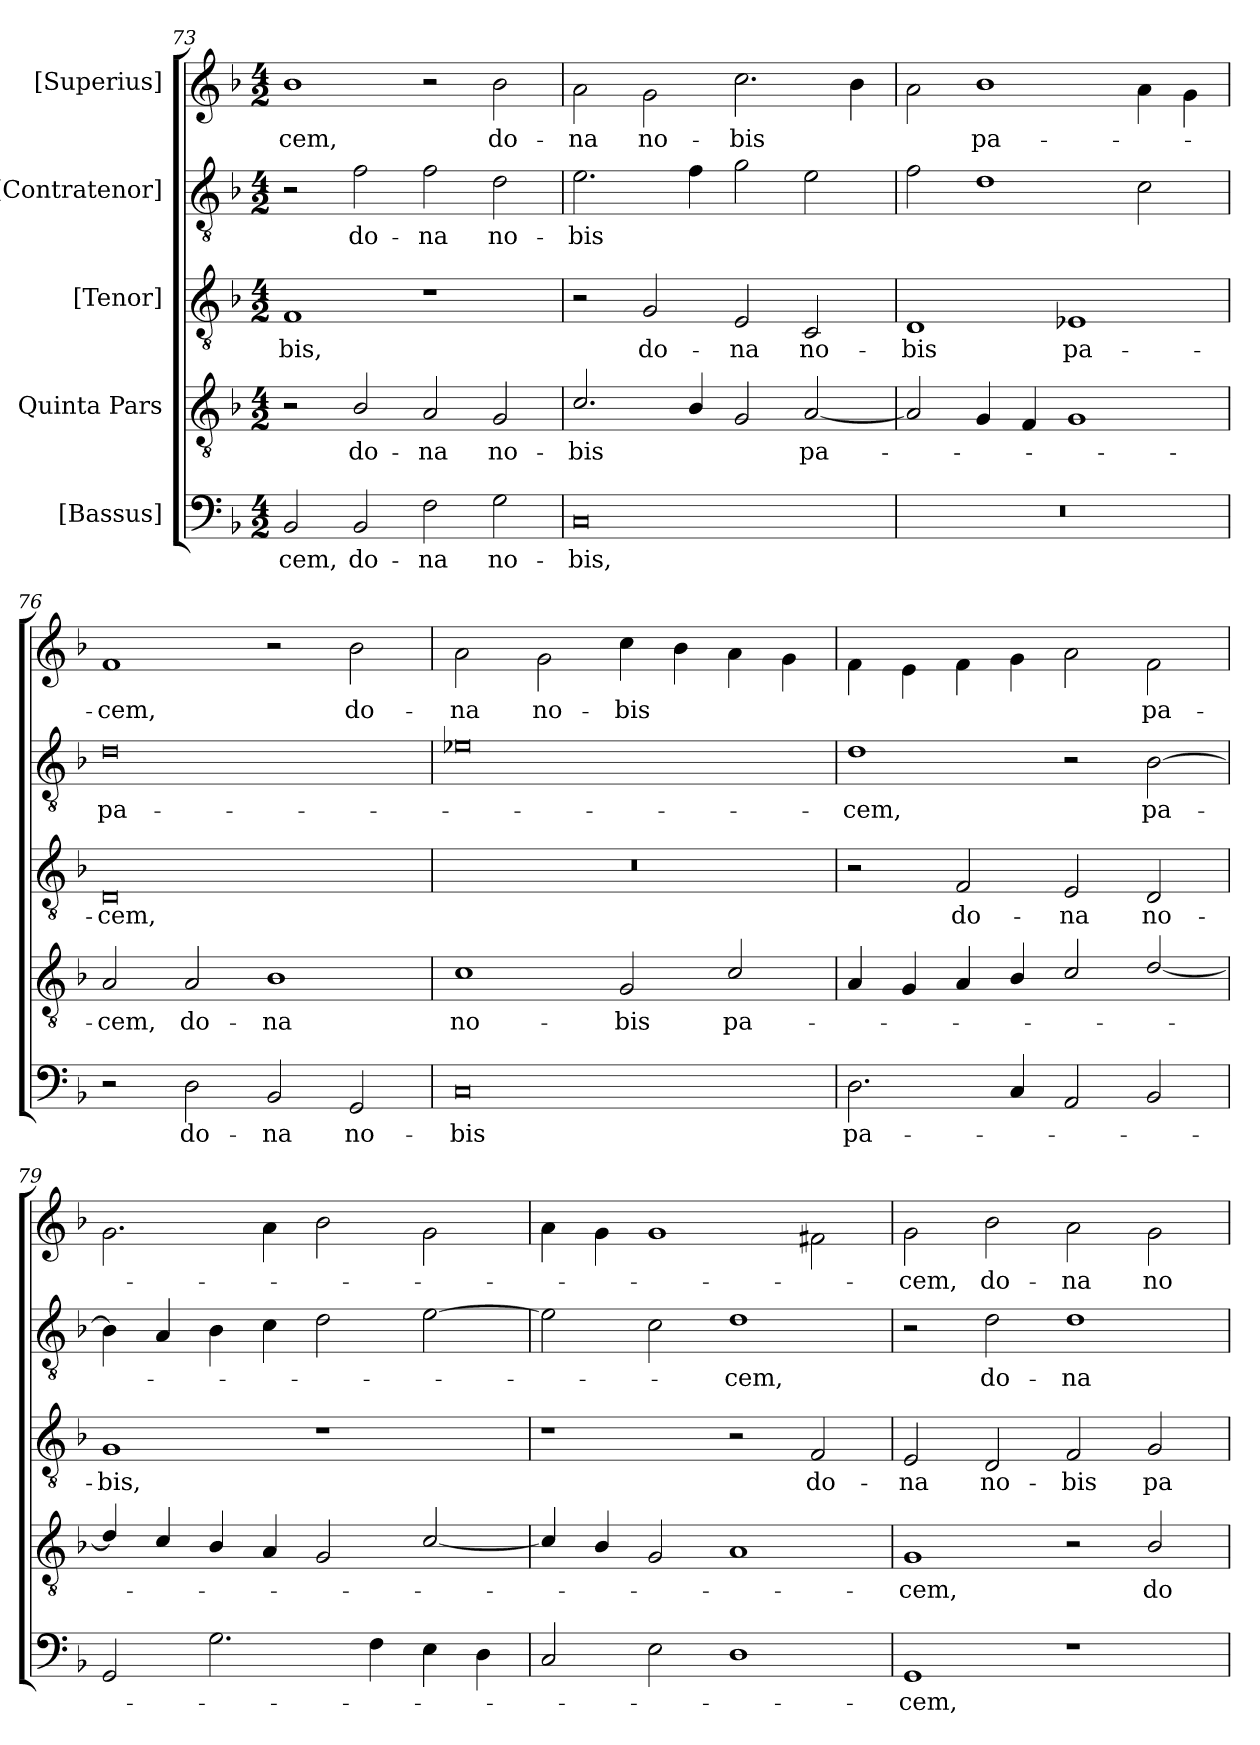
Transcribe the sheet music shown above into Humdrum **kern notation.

**kern	**text	**kern	**text	**kern	**text	**kern	**text	**kern	**text
*part5	*part5	*part4	*part4	*part3	*part3	*part2	*part2	*part1	*part1
*staff5	*staff5	*staff4	*staff4	*staff3	*staff3	*staff2	*staff2	*staff1	*staff1
*I"[Bassus]	*	*I"Quinta Pars	*	*I"[Tenor]	*	*I"[Contratenor]	*	*I"[Superius]	*
*clefF4	*	*clefGv2	*	*clefGv2	*	*clefGv2	*	*clefG2	*
*k[b-]	*	*k[b-]	*	*k[b-]	*	*k[b-]	*	*k[b-]	*
*M4/2	*	*M4/2	*	*M4/2	*	*M4/2	*	*M4/2	*
=73	=73	=73	=73	=73	=73	=73	=73	=73	=73
2BB-/	-cem,	2r	.	1F/	-bis,	2r	.	1b-\	-cem,
2BB-/	do-	2B-/	do-	.	.	2f\	do-	.	.
2F\	-na	2A/	-na	1r	.	2f\	-na	2r	.
2G\	no-	2G/	no-	.	.	2d\	no-	2b-\	do-
=74	=74	=74	=74	=74	=74	=74	=74	=74	=74
0C/	-bis,	2.c/	-bis	2r	.	2.e\	-bis	2a\	-na
.	.	.	.	2G/	do-	.	.	2g\	no-
.	.	4B-/	.	.	.	4f\	.	.	.
.	.	2G/	.	2E/	-na	2g\	.	2.cc\	-bis
.	.	[2A/	pa-	2C/	no-	2e\	.	.	.
.	.	.	.	.	.	.	.	4b-\	.
=75	=75	=75	=75	=75	=75	=75	=75	=75	=75
0r	.	2A/]	.	1D/	-bis	2f\	.	2a\	.
.	.	4G/	.	.	.	1d\	.	1b-\	pa-
.	.	4F/	.	.	.	.	.	.	.
.	.	1G/	.	1E-X/	pa-	.	.	.	.
.	.	.	.	.	.	2c\	.	4a\	.
.	.	.	.	.	.	.	.	4g\	.
=76	=76	=76	=76	=76	=76	=76	=76	=76	=76
2r	.	2A/	-cem,	0D/	-cem,	0d\	pa-	1f\	-cem,
2D\	do-	2A/	do-	.	.	.	.	.	.
2BB-/	-na	1B-/	-na	.	.	.	.	2r	.
2GG/	no-	.	.	.	.	.	.	2b-\	do-
=77	=77	=77	=77	=77	=77	=77	=77	=77	=77
0C/	-bis	1c/	no-	0r	.	0e-X\	.	2a\	-na
.	.	.	.	.	.	.	.	2g\	no-
.	.	2G/	-bis	.	.	.	.	4cc\	-bis
.	.	.	.	.	.	.	.	4b-\	.
.	.	2c/	pa-	.	.	.	.	4a\	.
.	.	.	.	.	.	.	.	4g\	.
=78	=78	=78	=78	=78	=78	=78	=78	=78	=78
2.D\	pa-	4A/	.	2r	.	1d\	-cem,	4f\	.
.	.	4G/	.	.	.	.	.	4e\	.
.	.	4A/	.	2F/	do-	.	.	4f\	.
4C/	.	4B-/	.	.	.	.	.	4g\	.
2AA/	.	2c/	.	2E/	-na	2r	.	2a\	.
2BB-/	.	[2d/	.	2D/	no-	[2B-\	pa-	2f\	pa-
=79	=79	=79	=79	=79	=79	=79	=79	=79	=79
2GG/	.	4d/]	.	1G/	-bis,	4B-\]	.	2.g\	.
.	.	4c/	.	.	.	4A/	.	.	.
2.G\	.	4B-/	.	.	.	4B-\	.	.	.
.	.	4A/	.	.	.	4c\	.	4a\	.
.	.	2G/	.	1r	.	2d\	.	2b-\	.
4F\	.	.	.	.	.	.	.	.	.
4E\	.	[2c/	.	.	.	[2e\	.	2g\	.
4D\	.	.	.	.	.	.	.	.	.
=80	=80	=80	=80	=80	=80	=80	=80	=80	=80
2C/	.	4c/]	.	1r	.	2e\]	.	4a\	.
.	.	4B-/	.	.	.	.	.	4g\	.
2E\	.	2G/	.	.	.	2c\	.	1g\	.
1D\	.	1A/	.	2r	.	1d\	-cem,	.	.
.	.	.	.	2F/	do-	.	.	2f#X\	.
=81	=81	=81	=81	=81	=81	=81	=81	=81	=81
1GG/	-cem,	1G/	-cem,	2E/	-na	2r	.	2g\	-cem,
.	.	.	.	2D/	no-	2d\	do-	2b-\	do-
1r	.	2r	.	2F/	-bis	1d\	-na	2a\	-na
.	.	2B-/	do-	2G/	pa-	.	.	2g\	no-
=	=	=	=	=	=	=	=	=	=
*-	*-	*-	*-	*-	*-	*-	*-	*-	*-
